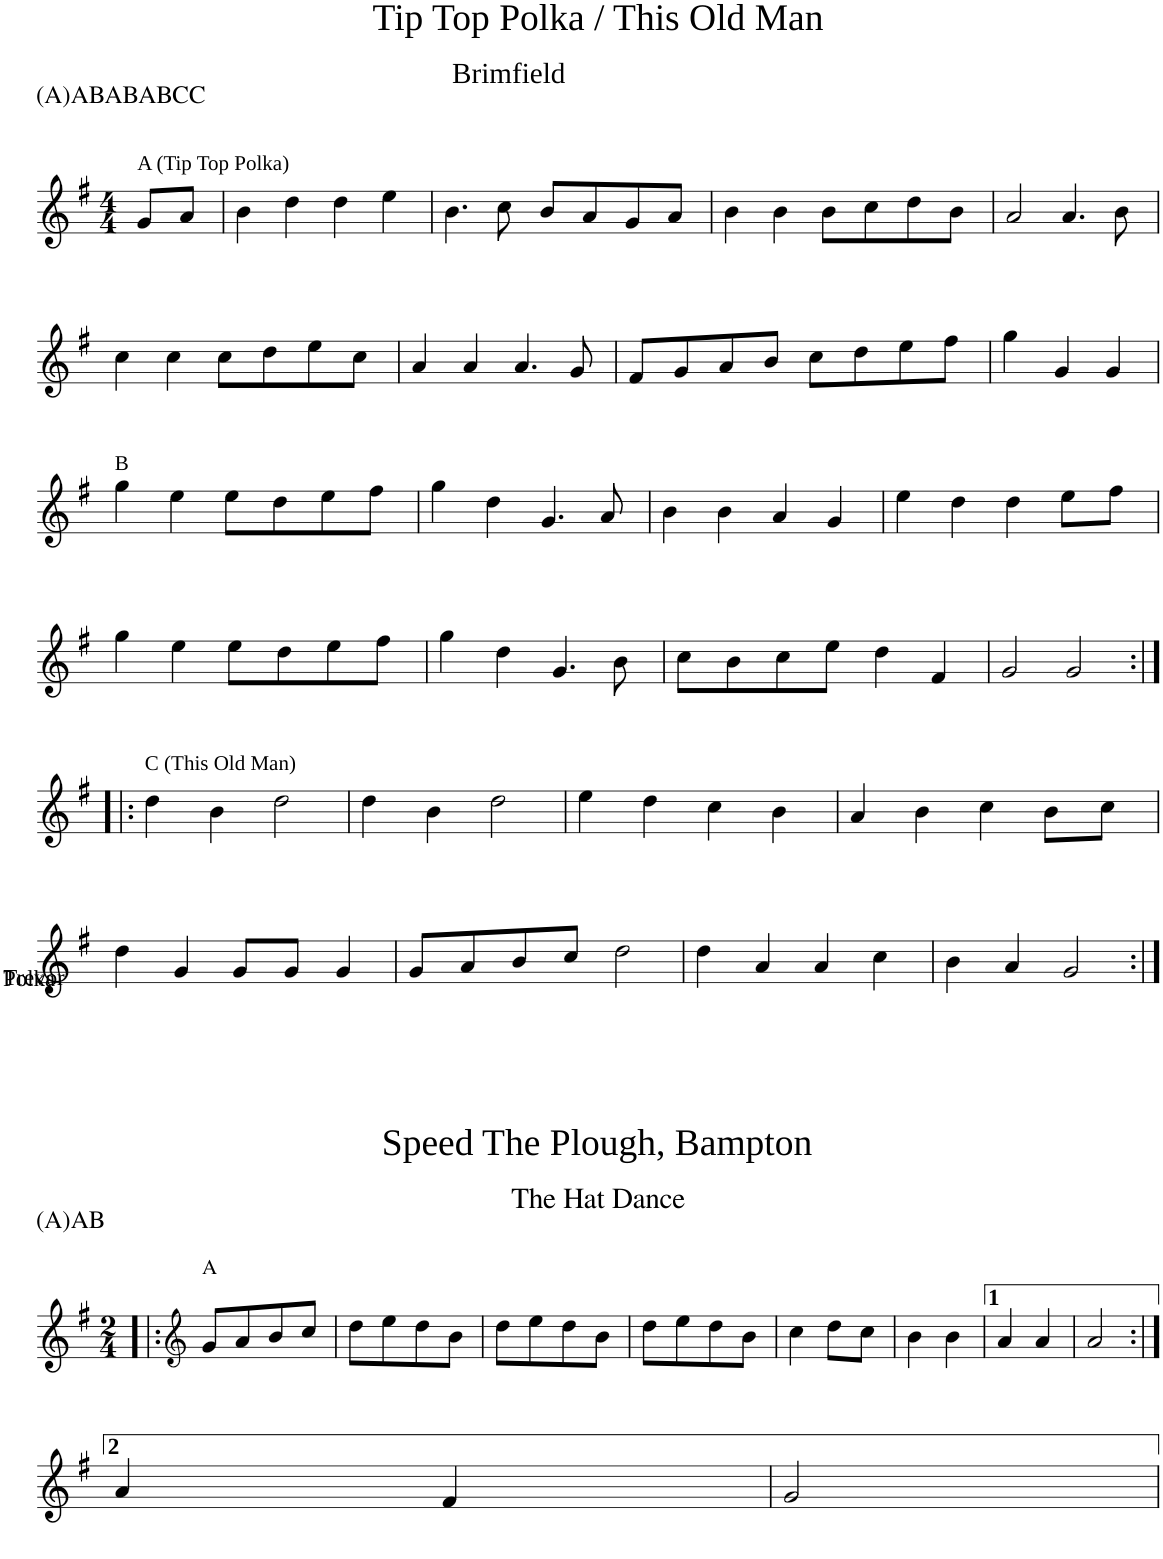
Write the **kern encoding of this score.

**kern
*part1
*staff1
*I"1
*clefG2
*k[f#]
*M4/4
=1
!LO:TX:a:t=A (Tip Top Polka)
8g/L
8a/J
=2
4b\
4dd\
4dd\
4ee\
=3
4.b\
8cc\
8b/L
8a/
8g/
8a/J
=4
4b\
4b\
8b\L
8cc\
8dd\
8b\J
=5
2a/
4.a/
8b\
!!LO:LB:g=z
=6
4cc\
4cc\
8cc\L
8dd\
8ee\
8cc\J
=7
4a/
4a/
4.a/
8g/
=8
8f#/L
8g/
8a/
8b/J
8cc\L
8dd\
8ee\
8ff#\J
=9
4gg\
4g/
4g/
!!LO:LB:g=z
=10
!LO:TX:a:t=B
4gg\
4ee\
8ee\L
8dd\
8ee\
8ff#\J
=11
4gg\
4dd\
4.g/
8a/
=12
4b\
4b\
4a/
4g/
=13
4ee\
4dd\
4dd\
8ee\L
8ff#\J
!!LO:LB:g=z
=14
4gg\
4ee\
8ee\L
8dd\
8ee\
8ff#\J
=15
4gg\
4dd\
4.g/
8b\
=16
8cc\L
8b\
8cc\
8ee\J
4dd\
4f#/
=17
2g/
2g/
!!LO:LB:g=z
=18:|!|:
!LO:TX:a:t=C (This Old Man)
4dd\
4b\
2dd\
=19
4dd\
4b\
2dd\
=20
4ee\
4dd\
4cc\
4b\
=21
4a/
4b\
4cc\
8b\L
8cc\J
!!LO:LB:g=z
=22
4dd\
4g/
8g/L
8g/J
4g/
=23
8g/L
8a/
8b/
8cc/J
2dd\
=24
4dd\
4a/
4a/
4cc\
=25
4b\
4a/
2g/
!!LO:LB:g=z
=1:|!|:
*clefG2
*k[f#]
*M2/4
!LO:TX:a:t=A
8g/L
8a/
8b/
8cc/J
=2
8dd\L
8ee\
8dd\
8b\J
=3
8dd\L
8ee\
8dd\
8b\J
=4
8dd\L
8ee\
8dd\
8b\J
=5
4cc\
8dd\L
8cc\J
=6
4b\
4b\
=7
4a/
4a/
=8
2a/
!!LO:LB:g=z
=9:|!
4a/
4f#/
=10
2g/
=
*-
